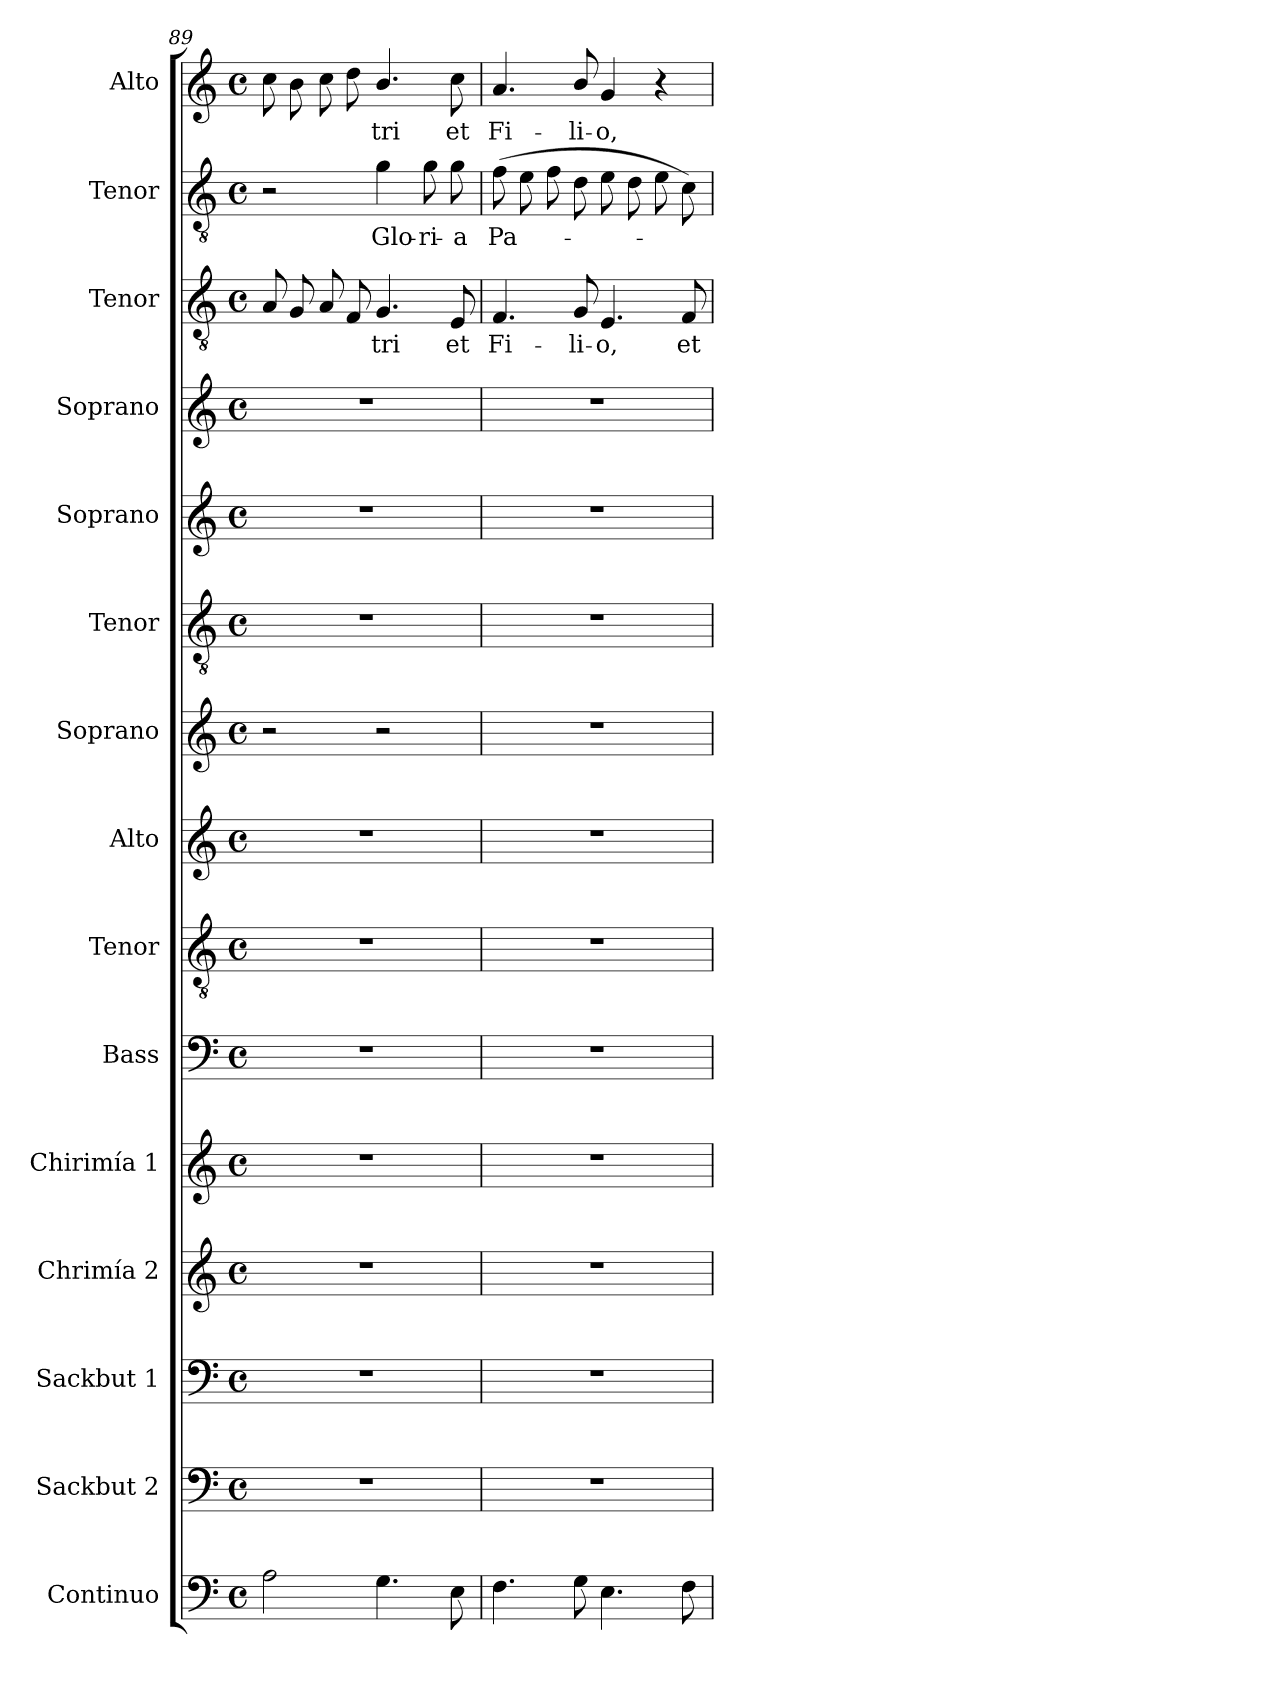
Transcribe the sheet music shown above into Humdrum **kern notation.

**kern	**kern	**kern	**kern	**kern	**kern	**kern	**kern	**kern	**kern	**kern	**kern	**kern	**text	**kern	**text	**kern	**text
*part15	*part14	*part13	*part12	*part11	*part10	*part9	*part8	*part7	*part6	*part5	*part4	*part3	*part3	*part2	*part2	*part1	*part1
*staff15	*staff14	*staff13	*staff12	*staff11	*staff10	*staff9	*staff8	*staff7	*staff6	*staff5	*staff4	*staff3	*staff3	*staff2	*staff2	*staff1	*staff1
*I"Continuo	*I"Sackbut 2	*I"Sackbut 1	*I"Chrimía 2	*I"Chirimía 1	*I"Bass	*I"Tenor	*I"Alto	*I"Soprano	*I"Tenor	*I"Soprano	*I"Soprano	*I"Tenor	*	*I"Tenor	*	*I"Alto	*
*I'Cont.	*I'Sckbt 2.	*I'Sckbt 1.	*I'Ch2.	*I'Ch1.	*I'B.	*I'T.	*I'A.	*I'S.	*I'T.	*I'S.	*I'S.	*I'T.	*	*I'T.	*	*I'A.	*
*clefF4	*clefF4	*clefF4	*clefG2	*clefG2	*clefF4	*clefGv2	*clefG2	*clefG2	*clefGv2	*clefG2	*clefG2	*clefGv2	*	*clefGv2	*	*clefG2	*
*	*	*	*	*	*	*ITrd7c12	*	*	*ITrd7c12	*	*	*ITrd7c12	*	*ITrd7c12	*	*	*
*k[]	*k[]	*k[]	*k[]	*k[]	*k[]	*k[]	*k[]	*k[]	*k[]	*k[]	*k[]	*k[]	*	*k[]	*	*k[]	*
*C:	*C:	*C:	*C:	*C:	*C:	*C:	*C:	*C:	*C:	*C:	*C:	*C:	*	*C:	*	*C:	*
*M4/4	*M4/4	*M4/4	*M4/4	*M4/4	*M4/4	*M4/4	*M4/4	*M4/4	*M4/4	*M4/4	*M4/4	*M4/4	*	*M4/4	*	*M4/4	*
*met(c)	*met(c)	*met(c)	*met(c)	*met(c)	*met(c)	*met(c)	*met(c)	*met(c)	*met(c)	*met(c)	*met(c)	*met(c)	*	*met(c)	*	*met(c)	*
=89	=89	=89	=89	=89	=89	=89	=89	=89	=89	=89	=89	=89	=89	=89	=89	=89	=89
2Ai\	1r	1r	1r	1r	1r	1r	1r	2r	1r	1r	1r	8AAi/	.	2r	.	8cci\	.
.	.	.	.	.	.	.	.	.	.	.	.	8GGi/	.	.	.	8bi\	.
.	.	.	.	.	.	.	.	.	.	.	.	8AAi/	.	.	.	8cci\	.
.	.	.	.	.	.	.	.	.	.	.	.	8FFi/	.	.	.	8ddi\	.
!	!	!	!	!	!	!	!	!	!	!	!	!	!LO:LY:b:color=#000000	!	!	!	!
!	!	!	!	!	!	!	!	!	!	!	!	!	!	!	!LO:LY:b:color=#000000	!	!
!	!	!	!	!	!	!	!	!	!	!	!	!	!	!	!	!	!LO:LY:b:color=#000000
4.Gi\	.	.	.	.	.	.	.	2r	.	.	.	4.GGi/	-tri	4Gi\	Glo-	4.bi/	-tri
!	!	!	!	!	!	!	!	!	!	!	!	!	!	!	!LO:LY:b:color=#000000	!	!
.	.	.	.	.	.	.	.	.	.	.	.	.	.	8Gi\	-ri-	.	.
!	!	!	!	!	!	!	!	!	!	!	!	!	!LO:LY:b:color=#000000	!	!	!	!
!	!	!	!	!	!	!	!	!	!	!	!	!	!	!	!LO:LY:b:color=#000000	!	!
!	!	!	!	!	!	!	!	!	!	!	!	!	!	!	!	!	!LO:LY:b:color=#000000
8Ei\	.	.	.	.	.	.	.	.	.	.	.	8EEi/	et	8Gi\	-a	8cci\	et
=90	=90	=90	=90	=90	=90	=90	=90	=90	=90	=90	=90	=90	=90	=90	=90	=90	=90
!	!	!	!	!	!	!	!	!	!	!	!	!	!LO:LY:b:color=#000000	!	!	!	!
!	!	!	!	!	!	!	!	!	!	!	!	!	!	!	!LO:LY:b:color=#000000	!	!
!	!	!	!	!	!	!	!	!	!	!	!	!	!	!	!	!	!LO:LY:b:color=#000000
4.Fi\	1r	1r	1r	1r	1r	1r	1r	1r	1r	1r	1r	4.FFi/	Fi-	(8Fi\	Pa-	4.ai/	Fi-
.	.	.	.	.	.	.	.	.	.	.	.	.	.	8Ei\	.	.	.
.	.	.	.	.	.	.	.	.	.	.	.	.	.	8Fi\	.	.	.
!	!	!	!	!	!	!	!	!	!	!	!	!	!LO:LY:b:color=#000000	!	!	!	!
!	!	!	!	!	!	!	!	!	!	!	!	!	!	!	!	!	!LO:LY:b:color=#000000
8Gi\	.	.	.	.	.	.	.	.	.	.	.	8GGi/	-li-	8Di\	.	8bi/	-li-
!	!	!	!	!	!	!	!	!	!	!	!	!	!LO:LY:b:color=#000000	!	!	!	!
!	!	!	!	!	!	!	!	!	!	!	!	!	!	!	!	!	!LO:LY:b:color=#000000
4.Ei\	.	.	.	.	.	.	.	.	.	.	.	4.EEi/	-o,	8Ei\	.	4gi/	-o,
.	.	.	.	.	.	.	.	.	.	.	.	.	.	8Di\	.	.	.
.	.	.	.	.	.	.	.	.	.	.	.	.	.	8Ei\	.	4r	.
!	!	!	!	!	!	!	!	!	!	!	!	!	!LO:LY:b:color=#000000	!	!	!	!
8Fi\	.	.	.	.	.	.	.	.	.	.	.	8FFi/	et	8Ci\)	.	.	.
=	=	=	=	=	=	=	=	=	=	=	=	=	=	=	=	=	=
*-	*-	*-	*-	*-	*-	*-	*-	*-	*-	*-	*-	*-	*-	*-	*-	*-	*-
